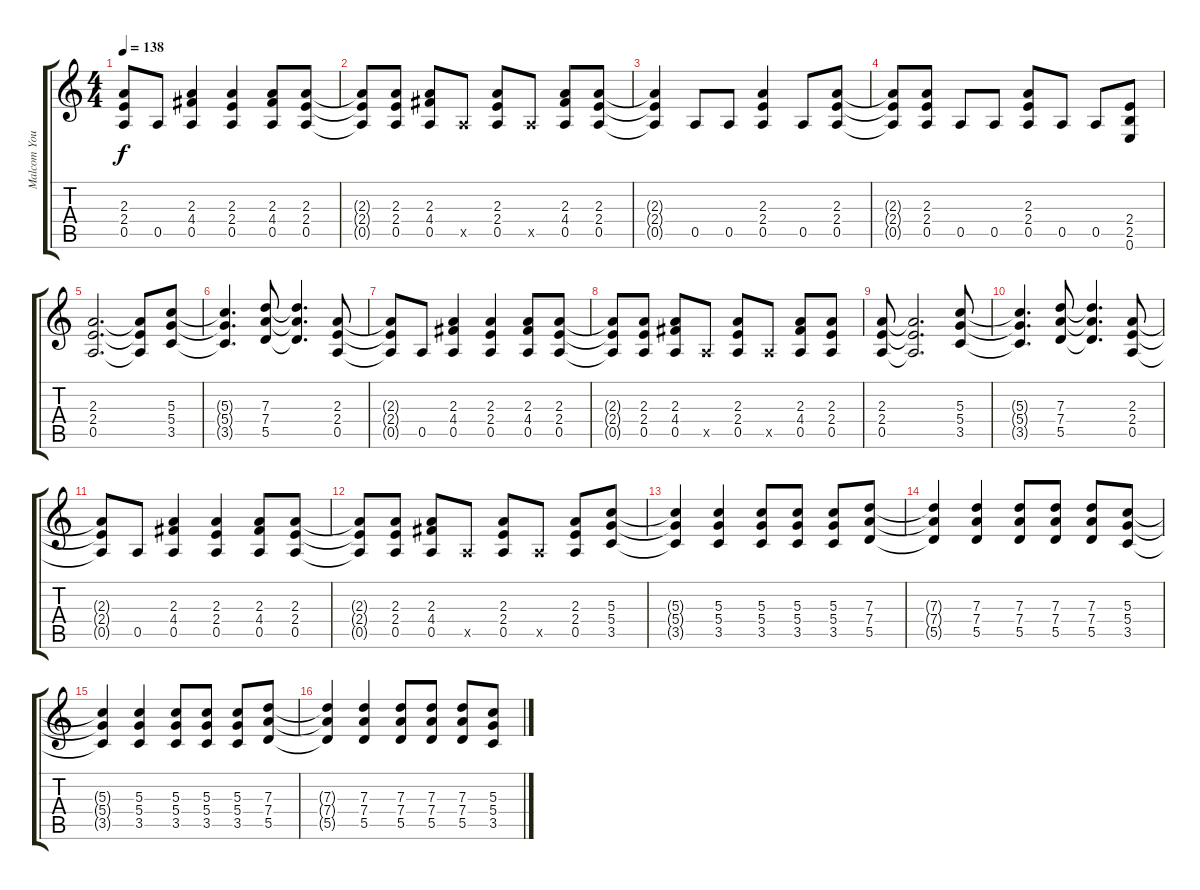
\track ("Malcom Young" "Malcom You") {instrument overdrivenguitar}
\staff {score tabs}
\tuning (E4 B3 G3 D3 A2 E2) {hide}
\ts (4 4)
\tempo 138
\clef g2
\ks c
(2.3 2.4 0.5).8{dy f} 0.5.8 (2.3 4.4 0.5).4 (2.3 2.4 0.5).4 (2.3 4.4 0.5).8 (2.3 2.4 0.5).8 |
(2.3{t} 2.4{t} 0.5{t}).8 (2.3 2.4 0.5).8 (2.3 4.4 0.5).8 0.5{x}.8 (2.3 2.4 0.5).8 0.5{x}.8 (2.3 4.4 0.5).8 (2.3 2.4 0.5).8 |
(2.3{t} 2.4{t} 0.5{t}).4 0.5.8 0.5.8 (2.3 2.4 0.5).4 0.5.8 (2.3 2.4 0.5).8 |
(2.3{t} 2.4{t} 0.5{t}).8 (2.3 2.4 0.5).8 0.5.8 0.5.8 (2.3 2.4 0.5).8 0.5.8 0.5.8 (2.4 2.5 0.6).8 |
(2.3 2.4 0.5).2{d} (2.3{t} 2.4{t} 0.5{t}).8 (5.3 5.4 3.5).8 |
(5.3{t} 5.4{t} 3.5{t}).4{d} (7.3 7.4 5.5).8 (7.3{t} 7.4{t} 5.5{t}).4{d} (2.3 2.4 0.5).8 |
(2.3{t} 2.4{t} 0.5{t}).8 0.5.8 (2.3 4.4 0.5).4 (2.3 2.4 0.5).4 (2.3 4.4 0.5).8 (2.3 2.4 0.5).8 |
(2.3{t} 2.4{t} 0.5{t}).8 (2.3 2.4 0.5).8 (2.3 4.4 0.5).8 0.5{x}.8 (2.3 2.4 0.5).8 0.5{x}.8 (2.3 4.4 0.5).8 (2.3 2.4 0.5).8 |
(2.3 2.4 0.5).8 (2.3{t} 2.4{t} 0.5{t}).2{d} (5.3 5.4 3.5).8 |
(5.3{t} 5.4{t} 3.5{t}).4{d} (7.3 7.4 5.5).8 (7.3{t} 7.4{t} 5.5{t}).4{d} (2.3 2.4 0.5).8 |
(2.3{t} 2.4{t} 0.5{t}).8 0.5.8 (2.3 4.4 0.5).4 (2.3 2.4 0.5).4 (2.3 4.4 0.5).8 (2.3 2.4 0.5).8 |
(2.3{t} 2.4{t} 0.5{t}).8 (2.3 2.4 0.5).8 (2.3 4.4 0.5).8 0.5{x}.8 (2.3 2.4 0.5).8 0.5{x}.8 (2.3 2.4 0.5).8 (5.3 5.4 3.5).8 |
(5.3{t} 5.4{t} 3.5{t}).4 (5.3 5.4 3.5).4 (5.3 5.4 3.5).8 (5.3 5.4 3.5).8 (5.3 5.4 3.5).8 (7.3 7.4 5.5).8 |
(7.3{t} 7.4{t} 5.5{t}).4 (7.3 7.4 5.5).4 (7.3 7.4 5.5).8 (7.3 7.4 5.5).8 (7.3 7.4 5.5).8 (5.3 5.4 3.5).8 |
(5.3{t} 5.4{t} 3.5{t}).4 (5.3 5.4 3.5).4 (5.3 5.4 3.5).8 (5.3 5.4 3.5).8 (5.3 5.4 3.5).8 (7.3 7.4 5.5).8 |
(7.3{t} 7.4{t} 5.5{t}).4 (7.3 7.4 5.5).4 (7.3 7.4 5.5).8 (7.3 7.4 5.5).8 (7.3 7.4 5.5).8 (5.3 5.4 3.5).8
